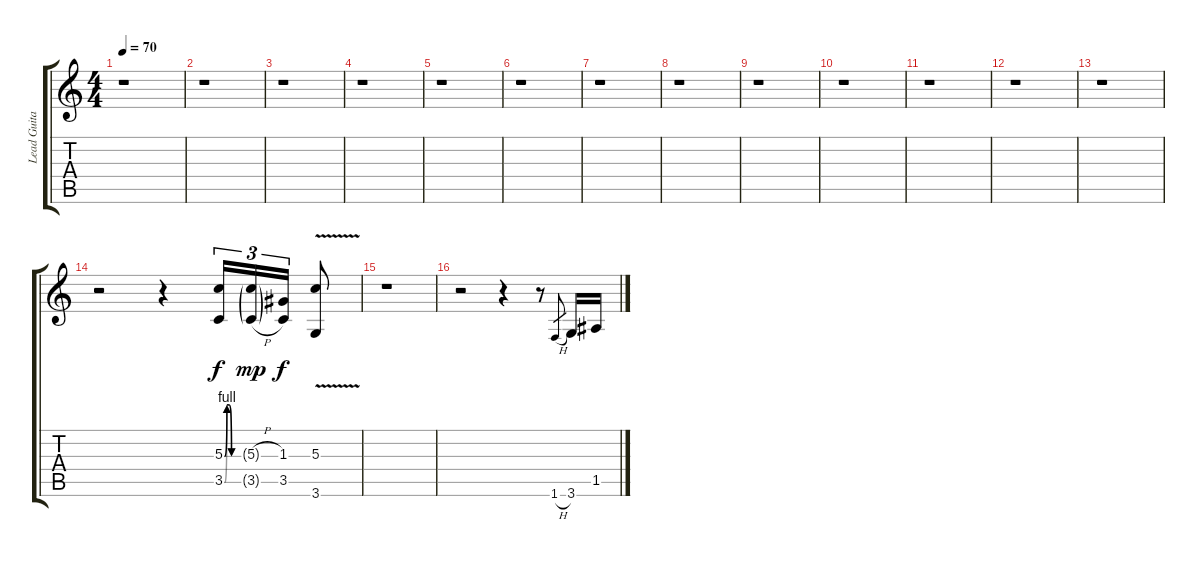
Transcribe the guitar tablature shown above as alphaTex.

\track ("Lead Guitar" "Lead Guita") {instrument overdrivenguitar}
\staff {score tabs}
\tuning (E4 B3 G3 D3 A2 E2) {hide}
\ts (4 4)
\tempo 70
\clef g2
\ks c
r.1{dy f} |
r.1 |
r.1 |
r.1 |
r.1 |
r.1 |
r.1 |
r.1 |
r.1 |
r.1 |
r.1 |
r.1 |
r.1 |
r.2 r.4 (5.3{be (custom 0 0 10 4 20 4 30 0 60 0)} 3.5{be (custom 0 0 10 4 20 4 30 0 60 0)}).16{tu (3 2)} (5.3{h g} 3.5{h g}).16{tu (3 2) dy mp} (1.3 3.5).16{tu (3 2) dy f} (5.3{v} 3.6{v}).8 |
r.1 |
r.2 r.4 r.8 1.6{h}.8{gr} 3.6.16 1.5.16
